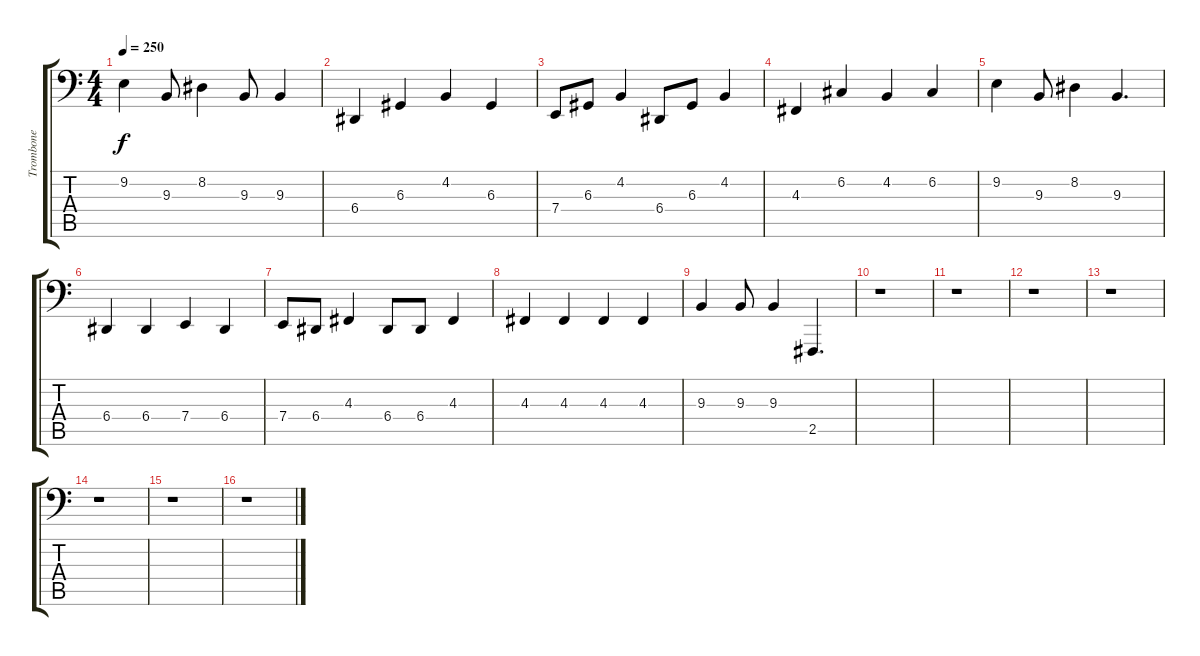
\track ("Trombone" "Trombone") {instrument trombone}
\staff {score tabs}
\tuning (C3 G2 D2 A1 E1 B0) {hide}
\ts (4 4)
\tempo 250
\clef f4
\ks c
9.2.4{dy f} 9.3.8 8.2.4 9.3.8 9.3.4 |
6.4.4 6.3.4 4.2.4 6.3.4 |
7.4.8 6.3.8 4.2.4 6.4.8 6.3.8 4.2.4 |
4.3.4 6.2.4 4.2.4 6.2.4 |
9.2.4 9.3.8 8.2.4 9.3.4{d} |
6.4.4 6.4.4 7.4.4 6.4.4 |
7.4.8 6.4.8 4.3.4 6.4.8 6.4.8 4.3.4 |
4.3.4 4.3.4 4.3.4 4.3.4 |
9.3.4 9.3.8 9.3.4 2.5.4{d} |
r.1 |
r.1 |
r.1 |
r.1 |
r.1 |
r.1 |
r.1
